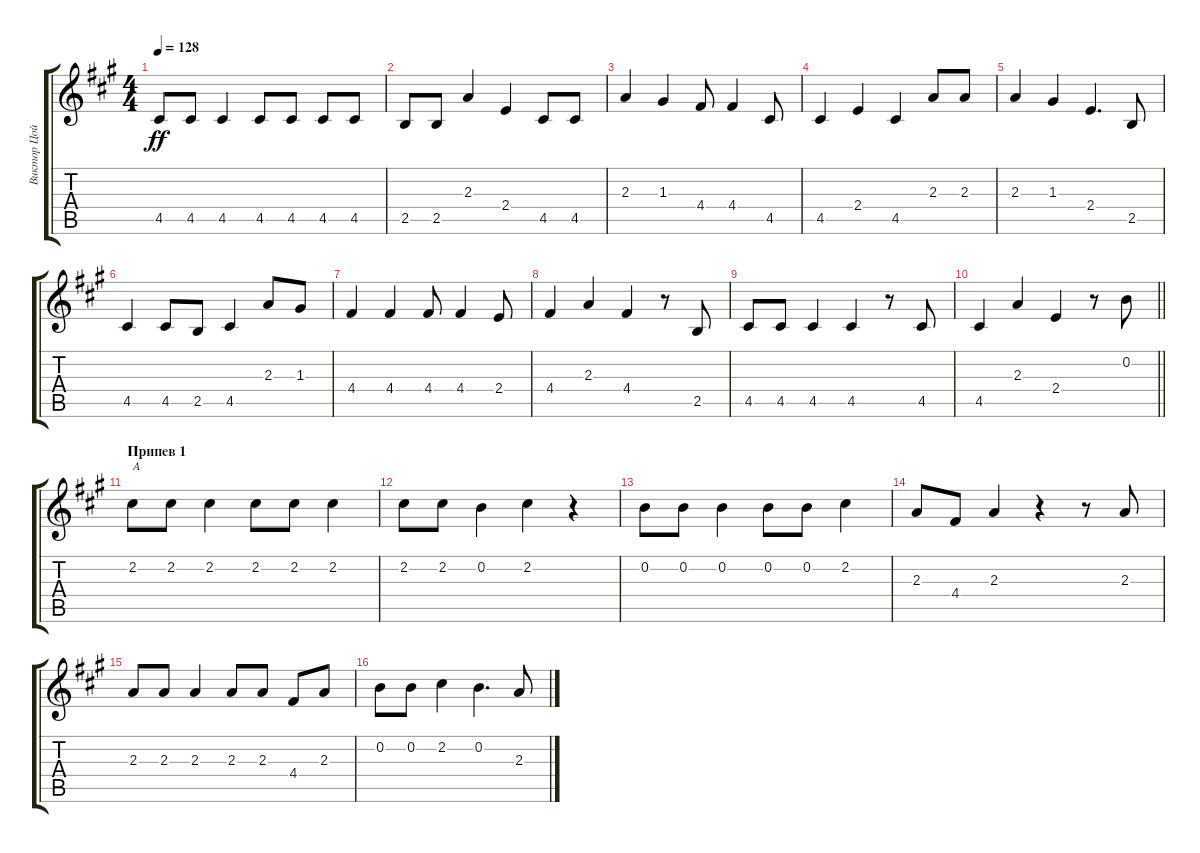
\track ("Виктор Цой (Вокал)" "Виктор Цой") {instrument overdrivenguitar}
\staff {score tabs}
\tuning (E4 B3 G3 D3 A2 E2) {hide}
\ts (4 4)
\tempo 128
\clef g2
\ks f#minor
4.5.8{dy ff} 4.5.8 4.5.4 4.5.8 4.5.8 4.5.8 4.5.8 |
2.5.8 2.5.8 2.3.4 2.4.4 4.5.8 4.5.8 |
2.3.4 1.3.4 4.4.8 4.4.4 4.5.8 |
4.5.4 2.4.4 4.5.4 2.3.8 2.3.8 |
2.3.4 1.3.4 2.4.4{d} 2.5.8 |
4.5.4 4.5.8 2.5.8 4.5.4 2.3.8 1.3.8 |
4.4.4 4.4.4 4.4.8 4.4.4 2.4.8 |
4.4.4 2.3.4 4.4.4 r.8 2.5.8 |
4.5.8 4.5.8 4.5.4 4.5.4 r.8 4.5.8 |
\barLineRight lightlight
4.5.4 2.3.4 2.4.4 r.8 0.2.8 |
\section ("" "Припев 1")
2.2.8{txt "A"} 2.2.8 2.2.4 2.2.8 2.2.8 2.2.4 |
2.2.8 2.2.8 0.2.4 2.2.4 r.4 |
0.2.8 0.2.8 0.2.4 0.2.8 0.2.8 2.2.4 |
2.3.8 4.4.8 2.3.4 r.4 r.8 2.3.8 |
2.3.8 2.3.8 2.3.4 2.3.8 2.3.8 4.4.8 2.3.8 |
0.2.8 0.2.8 2.2.4 0.2.4{d} 2.3.8
